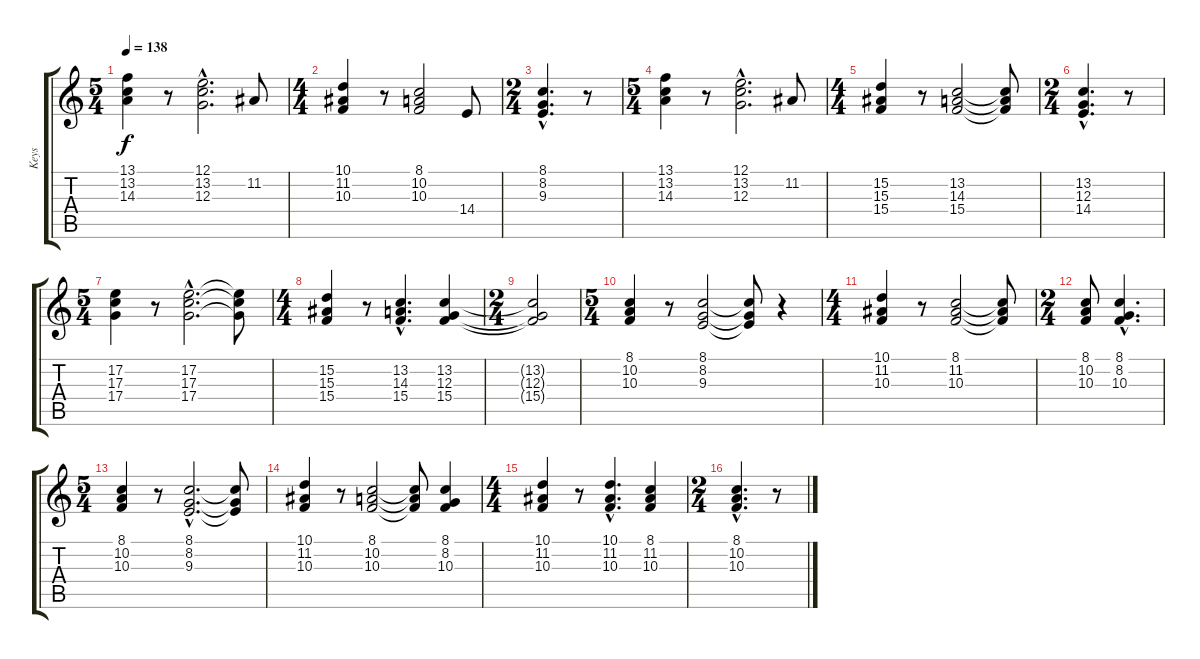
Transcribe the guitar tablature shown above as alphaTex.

\track ("Keys" "Keys") {instrument synthstrings2}
\staff {score tabs}
\tuning (E4 B3 G3 D3 A2 E2) {hide}
\ts (5 4)
\tempo 138
\clef g2
\ks c
(13.1 13.2 14.3).4{dy f instrument synthstrings2} r.8 (12.1{hac} 13.2{hac} 12.3{hac}).2{d} 11.2.8 |
\ts (4 4)
(10.1 11.2 10.3).4 r.8 (8.1 10.2 10.3).2 14.4.8 |
\ts (2 4)
(8.1{hac} 8.2{hac} 9.3{hac}).4{d} r.8 |
\ts (5 4)
(13.1 13.2 14.3).4 r.8 (12.1{hac} 13.2{hac} 12.3{hac}).2{d} 11.2.8 |
\ts (4 4)
(15.2 15.3 15.4).4 r.8 (13.2 14.3 15.4).2 (13.2{t} 14.3{t} 15.4{t}).8 |
\ts (2 4)
(13.2{hac} 12.3{hac} 14.4{hac}).4{d} r.8 |
\ts (5 4)
(17.2 17.3 17.4).4 r.8 (17.2{hac} 17.3{hac} 17.4{hac}).2{d} (17.2{t} 17.3{t} 17.4{t}).8 |
\ts (4 4)
(15.2 15.3 15.4).4 r.8 (13.2{hac} 14.3{hac} 15.4{hac}).4{d} (13.2 12.3 15.4).4 |
\ts (2 4)
(13.2{t} 12.3{t} 15.4{t}).2 |
\ts (5 4)
(8.1 10.2 10.3).4 r.8 (8.1 8.2 9.3).2 (8.1{t} 8.2{t} 9.3{t}).8 r.4 |
\ts (4 4)
(10.1 11.2 10.3).4 r.8 (8.1 11.2 10.3).2 (8.1{t} 11.2{t} 10.3{t}).8 |
\ts (2 4)
(8.1 10.2 10.3).8 (8.1{hac} 8.2{hac} 10.3{hac}).4{d} |
\ts (5 4)
(8.1 10.2 10.3).4 r.8 (8.1{hac} 8.2{hac} 9.3{hac}).2{d} (8.1{t} 8.2{t} 9.3{t}).8 |
(10.1 11.2 10.3).4 r.8 (8.1 10.2 10.3).2 (8.1{t} 10.2{t} 10.3{t}).8 (8.1 8.2 10.3).4 |
\ts (4 4)
(10.1 11.2 10.3).4 r.8 (10.1{hac} 11.2{hac} 10.3{hac}).4{d} (8.1 11.2 10.3).4 |
\ts (2 4)
(8.1{hac} 10.2{hac} 10.3{hac}).4{d} r.8
